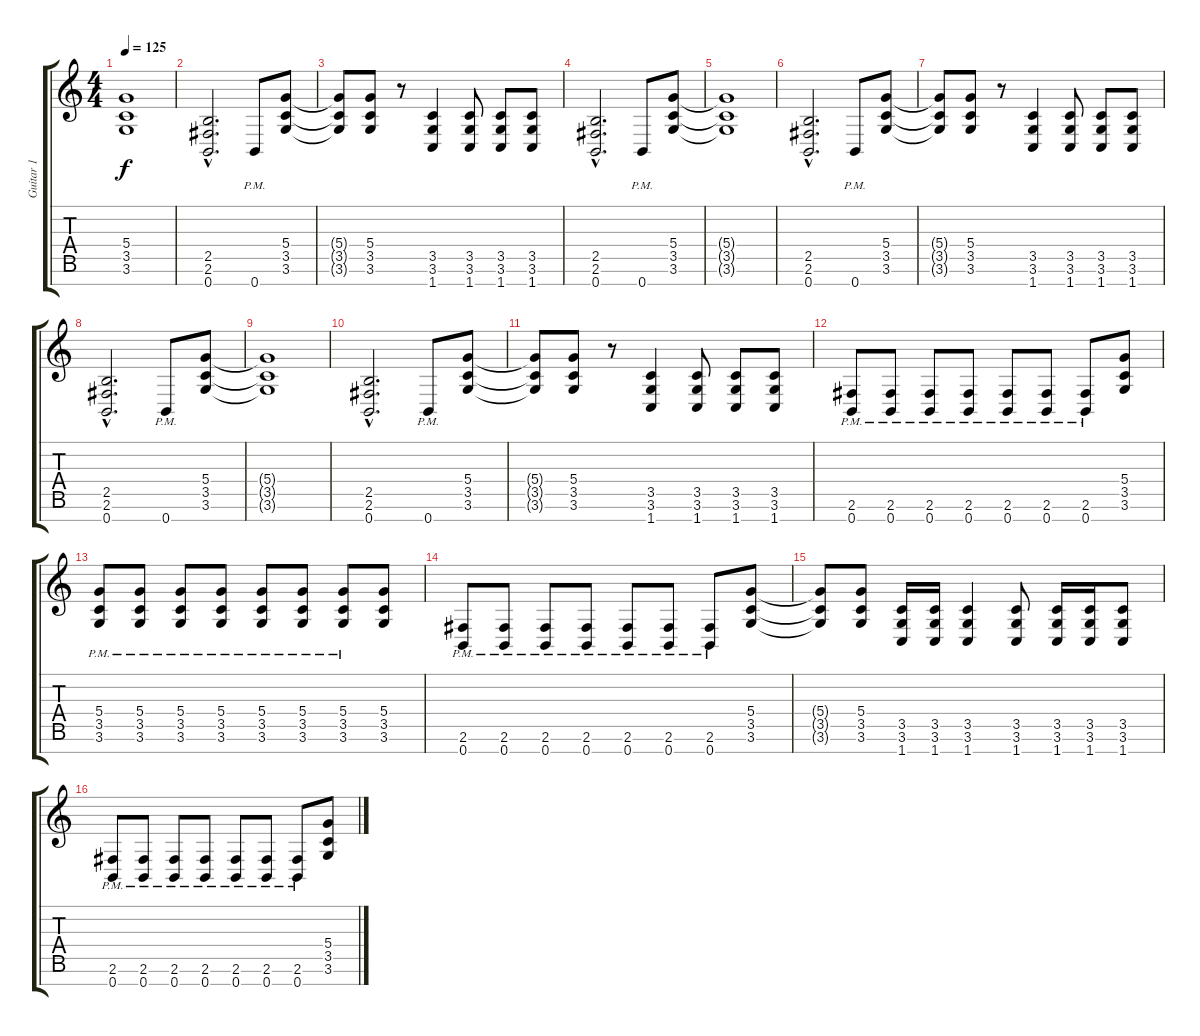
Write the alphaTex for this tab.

\track ("Guitar 1" "Guitar 1") {instrument distortionguitar}
\staff {score tabs}
\tuning (E4 B3 G3 D3 A2 E2 B1) {hide}
\ts (4 4)
\tempo 125
\clef g2
\ks c
(5.4{t} 3.5{t} 3.6{t}).1{dy f} |
(2.5{hac} 2.6{hac} 0.7{hac}).2{d} 0.7{pm}.8 (5.4 3.5 3.6).8 |
(5.4{t} 3.5{t} 3.6{t}).8 (5.4 3.5 3.6).8 r.8 (3.5 3.6 1.7).4 (3.5 3.6 1.7).8 (3.5 3.6 1.7).8 (3.5 3.6 1.7).8 |
(2.5{hac} 2.6{hac} 0.7{hac}).2{d} 0.7{pm}.8 (5.4 3.5 3.6).8 |
(5.4{t} 3.5{t} 3.6{t}).1 |
(2.5{hac} 2.6{hac} 0.7{hac}).2{d} 0.7{pm}.8 (5.4 3.5 3.6).8 |
(5.4{t} 3.5{t} 3.6{t}).8 (5.4 3.5 3.6).8 r.8 (3.5 3.6 1.7).4 (3.5 3.6 1.7).8 (3.5 3.6 1.7).8 (3.5 3.6 1.7).8 |
(2.5{hac} 2.6{hac} 0.7{hac}).2{d} 0.7{pm}.8 (5.4 3.5 3.6).8 |
(5.4{t} 3.5{t} 3.6{t}).1 |
(2.5{hac} 2.6{hac} 0.7{hac}).2{d} 0.7{pm}.8 (5.4 3.5 3.6).8 |
(5.4{t} 3.5{t} 3.6{t}).8 (5.4 3.5 3.6).8 r.8 (3.5 3.6 1.7).4 (3.5 3.6 1.7).8 (3.5 3.6 1.7).8 (3.5 3.6 1.7).8 |
\section ("" "")
(2.6{pm} 0.7{pm}).8 (2.6{pm} 0.7{pm}).8 (2.6{pm} 0.7{pm}).8 (2.6{pm} 0.7{pm}).8 (2.6{pm} 0.7{pm}).8 (2.6{pm} 0.7{pm}).8 (2.6{pm} 0.7{pm}).8 (5.4 3.5 3.6).8 |
(5.4{pm} 3.5{pm} 3.6{pm}).8 (5.4{pm} 3.5{pm} 3.6{pm}).8 (5.4{pm} 3.5{pm} 3.6{pm}).8 (5.4{pm} 3.5{pm} 3.6{pm}).8 (5.4{pm} 3.5{pm} 3.6{pm}).8 (5.4{pm} 3.5{pm} 3.6{pm}).8 (5.4{pm} 3.5{pm} 3.6{pm}).8 (5.4 3.5 3.6).8 |
(2.6{pm} 0.7{pm}).8 (2.6{pm} 0.7{pm}).8 (2.6{pm} 0.7{pm}).8 (2.6{pm} 0.7{pm}).8 (2.6{pm} 0.7{pm}).8 (2.6{pm} 0.7{pm}).8 (2.6{pm} 0.7{pm}).8 (5.4 3.5 3.6).8 |
(5.4{t} 3.5{t} 3.6{t}).8 (5.4 3.5 3.6).8 (3.5 3.6 1.7).16 (3.5 3.6 1.7).16 (3.5 3.6 1.7).4 (3.5 3.6 1.7).8 (3.5 3.6 1.7).16 (3.5 3.6 1.7).16 (3.5 3.6 1.7).8 |
(2.6{pm} 0.7{pm}).8 (2.6{pm} 0.7{pm}).8 (2.6{pm} 0.7{pm}).8 (2.6{pm} 0.7{pm}).8 (2.6{pm} 0.7{pm}).8 (2.6{pm} 0.7{pm}).8 (2.6{pm} 0.7{pm}).8 (5.4 3.5 3.6).8
